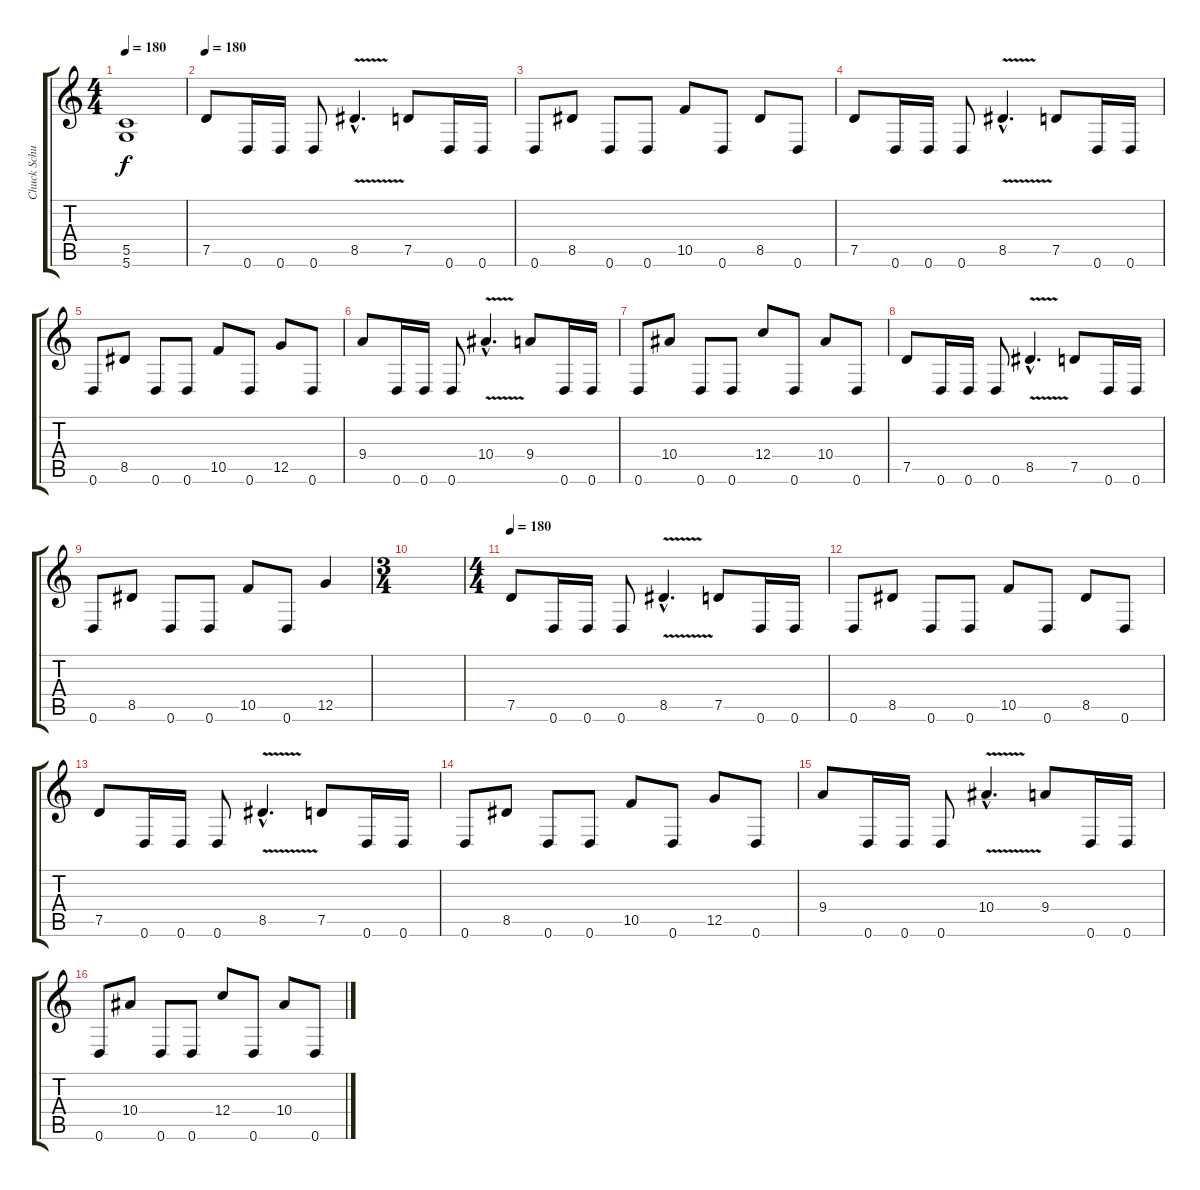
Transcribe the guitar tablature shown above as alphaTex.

\track ("Chuck Schuldiner" "Chuck Schu") {instrument distortionguitar}
\staff {score tabs}
\tuning (D4 A3 F3 C3 G2 D2) {hide}
\ts (4 4)
\tempo 180
\clef g2
\ks c
(5.5{t} 5.6{t}).1{dy f} |
\tempo 180
7.5.8 0.6.16 0.6.16 0.6.8 8.5{v hac}.4{d} 7.5.8 0.6.16 0.6.16 |
0.6.8 8.5.8 0.6.8 0.6.8 10.5.8 0.6.8 8.5.8 0.6.8 |
7.5.8 0.6.16 0.6.16 0.6.8 8.5{v hac}.4{d} 7.5.8 0.6.16 0.6.16 |
0.6.8 8.5.8 0.6.8 0.6.8 10.5.8 0.6.8 12.5.8 0.6.8 |
9.4.8 0.6.16 0.6.16 0.6.8 10.4{v hac}.4{d} 9.4.8 0.6.16 0.6.16 |
0.6.8 10.4.8 0.6.8 0.6.8 12.4.8 0.6.8 10.4.8 0.6.8 |
7.5.8 0.6.16 0.6.16 0.6.8 8.5{v hac}.4{d} 7.5.8 0.6.16 0.6.16 |
0.6.8 8.5.8 0.6.8 0.6.8 10.5.8 0.6.8 12.5.4 |
\ts (3 4)
|
\ts (4 4)
\tempo 180
7.5.8 0.6.16 0.6.16 0.6.8 8.5{v hac}.4{d} 7.5.8 0.6.16 0.6.16 |
0.6.8 8.5.8 0.6.8 0.6.8 10.5.8 0.6.8 8.5.8 0.6.8 |
7.5.8 0.6.16 0.6.16 0.6.8 8.5{v hac}.4{d} 7.5.8 0.6.16 0.6.16 |
0.6.8 8.5.8 0.6.8 0.6.8 10.5.8 0.6.8 12.5.8 0.6.8 |
9.4.8 0.6.16 0.6.16 0.6.8 10.4{v hac}.4{d} 9.4.8 0.6.16 0.6.16 |
0.6.8 10.4.8 0.6.8 0.6.8 12.4.8 0.6.8 10.4.8 0.6.8
